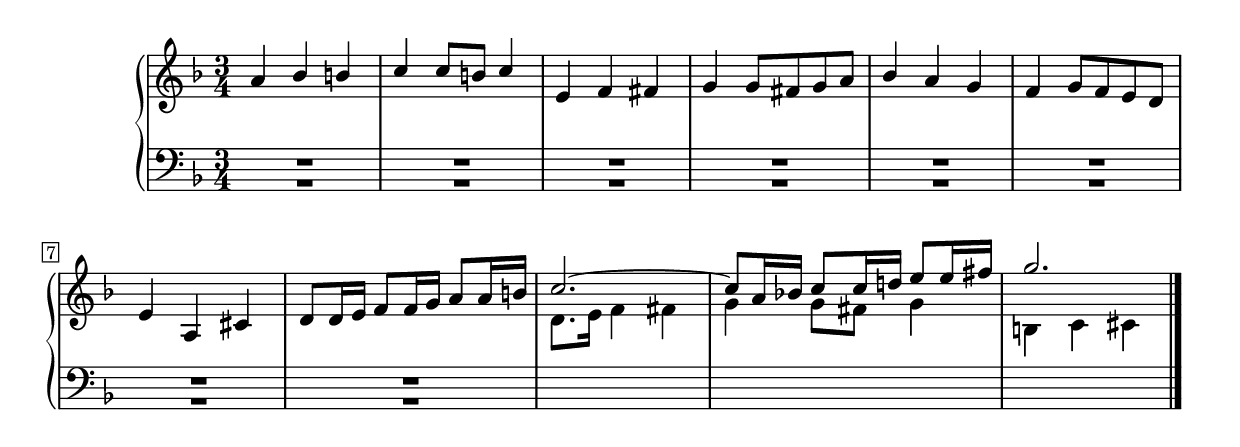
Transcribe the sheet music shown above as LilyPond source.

Global = {
  \key d \minor
  \time 3/4
  \include "../global.ly"
}

Soprano = \context Voice = "one"  \relative c'' {
  %1
  \voiceOne
  | a4 bes b
  | c c8 b c4
  | e, f fis
  | g g8 fis g a
  %5
  | bes4 a g
  | f g8 f e d
  | e4 a, cis
  | d8 d16 e f8 f16 g a8 a16 b
  | c2.~
  %10
  | c8 a16 bes! c8 c16 d! e8 e16 fis
  | g2.
  \fine
% la si do re mi fa sol
%  a b  c  d  e  f  g
}

Tenor = \context Voice = "two"  \relative c'' {
  %1
  \voiceTwo
  | \change Staff = "lower"
    \override MultiMeasureRest.staff-position = #0
    R1*3/4
  | R1*3/4
  | R1*3/4
  | R1*3/4
  %5
  | R1*3/4
  | R1*3/4
  | R1*3/4
  | R1*3/4
  | \change Staff = "upper"
    d,8. e16 f4 fis
  %10
  | g g8 fis g4
  | b,! c cis
  \fine
% la si do re mi fa sol
%  a b  c  d  e  f  g
}

Bass = \context Voice = "three"  \relative c' {
  %1
  \voiceThree
  | \override MultiMeasureRest.staff-position = #-4
    R1*3/4
  | R1*3/4
  | R1*3/4
  | R1*3/4
  %5
  | R1*3/4
  | R1*3/4
  | R1*3/4
  | R1*3/4
  | s2.
  %10
  | s2.
  | s2.
  \fine
% la si do re mi fa sol
%  a b  c  d  e  f  g
}

\score {
  \new PianoStaff
  <<
    \accidentalStyle Score.piano-cautionary
    \context Staff = "upper" <<
      \Global
      \clef treble
      \Soprano
      \Tenor
    >>
    \context Staff = "lower" <<
      \Global
      \clef bass
      \Bass
    >>
  >>
  \header {
    %composer = "Johann Sebastian Bach"
    %opus = "BWV 903"
    %subtitle = ""
    title = \markup {
      %\override #'(font-name . "TeX Gyre Schola") {
        "Fugue"
      %}
    }
  }
  \layout { }
  \midi {
    \tempo 4 = 100
  }
}
